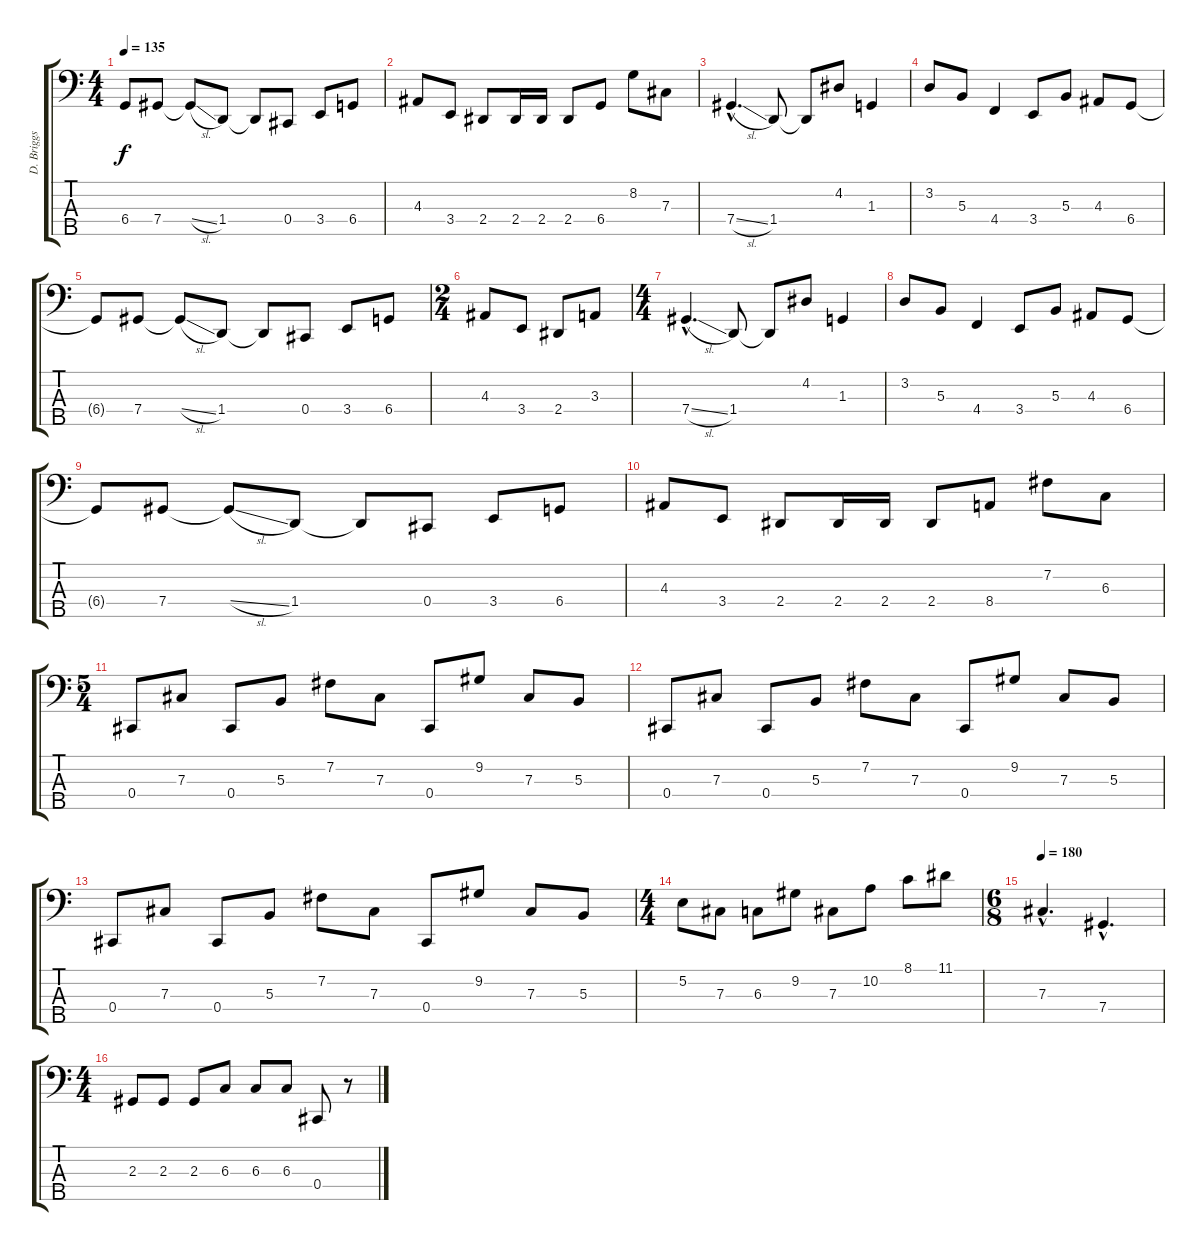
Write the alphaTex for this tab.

\track ("D. Briggs Bass" "D. Briggs ") {instrument electricbassfinger}
\staff {score tabs}
\tuning (E2 B1 Gb1 Db1 Ab0) {hide}
\ts (4 4)
\tempo 135
\clef f4
\ks c
6.4{t}.8{dy f} 7.4.8 7.4{sl t}.8 1.4.8 1.4{t}.8 0.4.8 3.4.8 6.4.8 |
4.3.8 3.4.8 2.4.8 2.4.16 2.4.16 2.4.8 6.4.8 8.2.8 7.3.8 |
7.4{sl hac}.4{d} 1.4.8 1.4{t}.8 4.2.8 1.3.4 |
3.2.8 5.3.8 4.4.4 3.4.8 5.3.8 4.3.8 6.4.8 |
6.4{t}.8 7.4.8 7.4{sl t}.8 1.4.8 1.4{t}.8 0.4.8 3.4.8 6.4.8 |
\ts (2 4)
4.3.8 3.4.8 2.4.8 3.3.8 |
\ts (4 4)
7.4{sl hac}.4{d} 1.4.8 1.4{t}.8 4.2.8 1.3.4 |
3.2.8 5.3.8 4.4.4 3.4.8 5.3.8 4.3.8 6.4.8 |
6.4{t}.8 7.4.8 7.4{sl t}.8 1.4.8 1.4{t}.8 0.4.8 3.4.8 6.4.8 |
4.3.8 3.4.8 2.4.8 2.4.16 2.4.16 2.4.8 8.4.8 7.2.8 6.3.8 |
\ts (5 4)
0.4.8 7.3.8 0.4.8 5.3.8 7.2.8 7.3.8 0.4.8 9.2.8 7.3.8 5.3.8 |
0.4.8 7.3.8 0.4.8 5.3.8 7.2.8 7.3.8 0.4.8 9.2.8 7.3.8 5.3.8 |
0.4.8 7.3.8 0.4.8 5.3.8 7.2.8 7.3.8 0.4.8 9.2.8 7.3.8 5.3.8 |
\ts (4 4)
5.2.8 7.3.8 6.3.8 9.2.8 7.3.8 10.2.8 8.1.8 11.1.8 |
\ts (6 8)
\tempo 180
7.3{hac}.4{d} 7.4{hac}.4{d} |
\ts (4 4)
2.3.8 2.3.8 2.3.8 6.3.8 6.3.8 6.3.8 0.4.8 r.8
